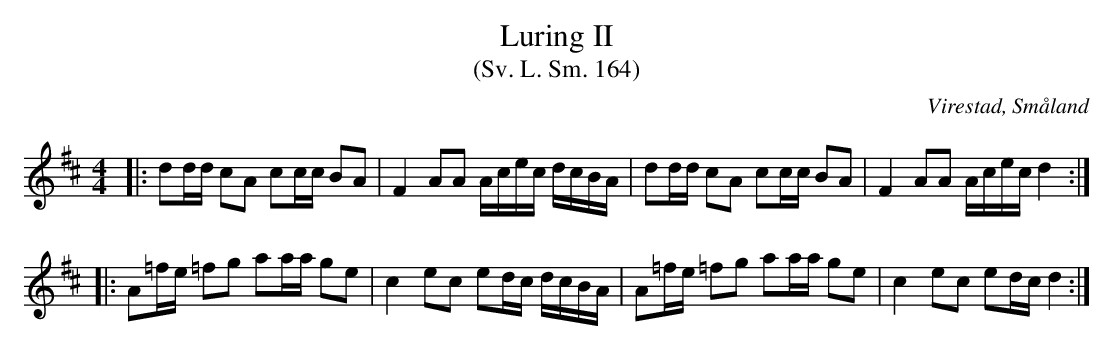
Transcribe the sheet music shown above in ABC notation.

X:1
T:Luring II
T:(Sv. L. Sm. 164)
O:Virestad, Småland
M:4/4
L:1/8
K:D
|:dd/2d/2 cA cc/2c/2 BA|F2 AA A/2c/2e/2c/2 d/2c/2B/2A/2|dd/2d/2 cA cc/2c/2 BA|F2 AA A/2c/2e/2c/2 d2:|
|:A=f/2e/2 =fg aa/2a/2 ge|c2 ec ed/2c/2 d/2c/2B/2A/2|A=f/2e/2 =fg aa/2a/2 ge|c2 ec ed/2c/2 d2:|
